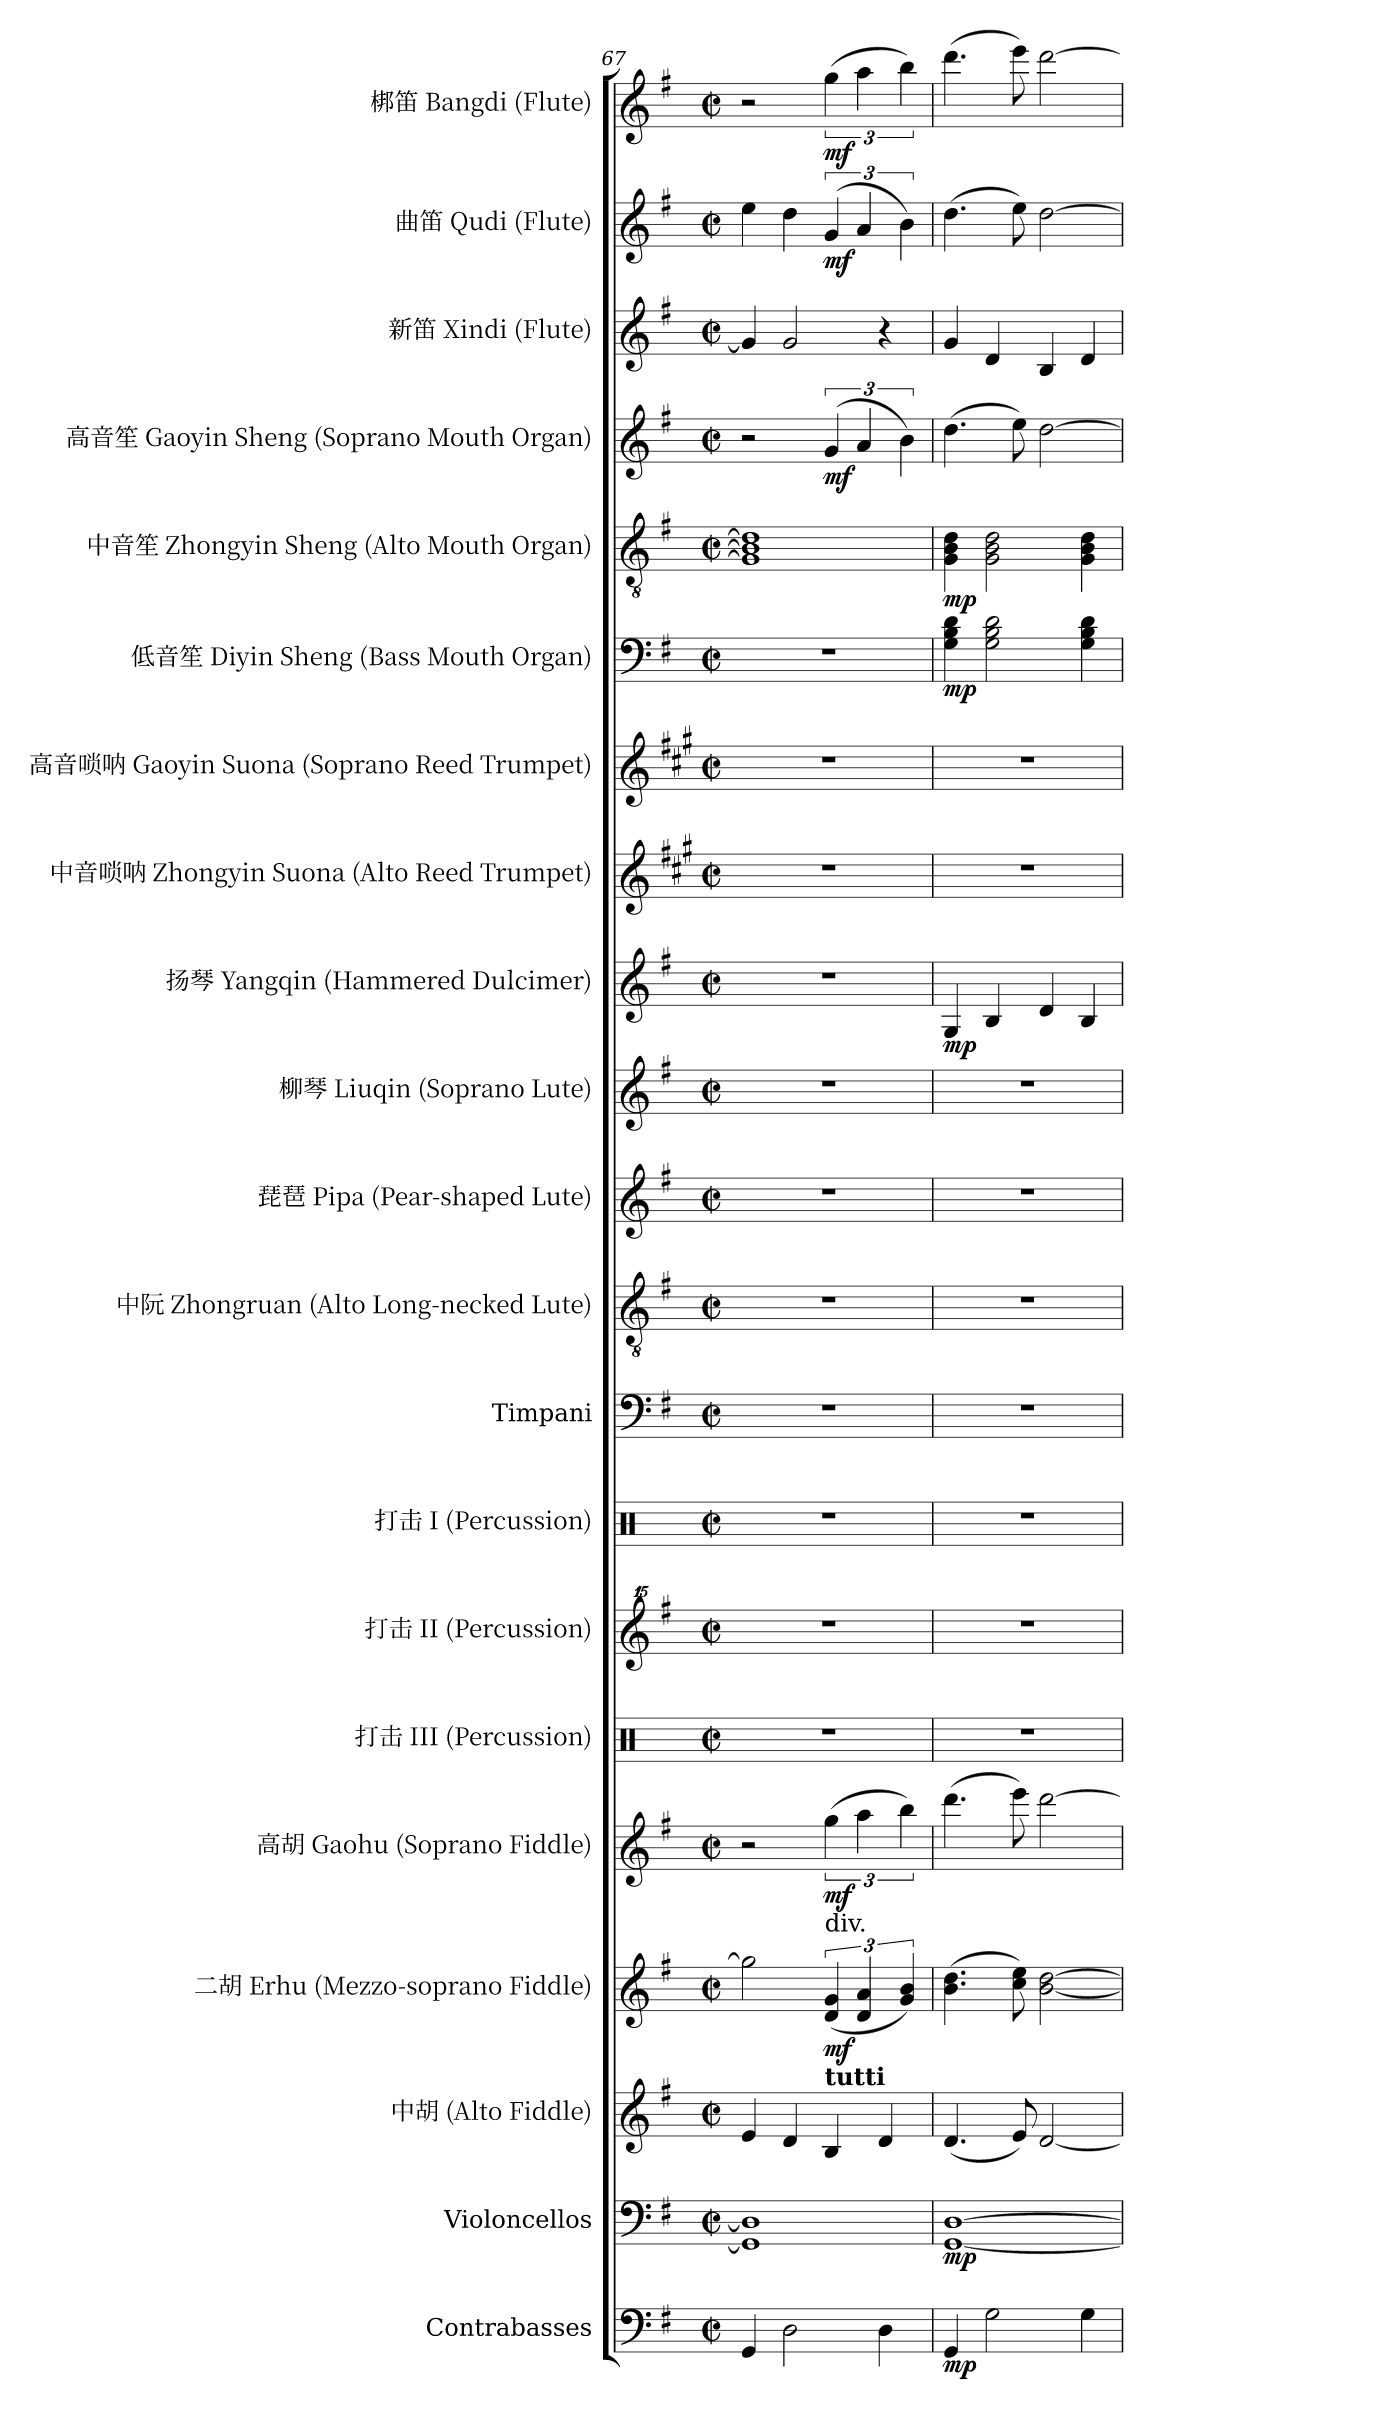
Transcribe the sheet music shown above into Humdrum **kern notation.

**kern	**dynam	**kern	**dynam	**kern	**kern	**dynam	**kern	**dynam	**kern	**kern	**kern	**kern	**kern	**kern	**kern	**kern	**dynam	**kern	**kern	**kern	**dynam	**kern	**dynam	**kern	**dynam	**kern	**kern	**dynam	**kern	**dynam
*part21	*part21	*part20	*part20	*part19	*part18	*part18	*part17	*part17	*part16	*part15	*part14	*part13	*part12	*part11	*part10	*part9	*part9	*part8	*part7	*part6	*part6	*part5	*part5	*part4	*part4	*part3	*part2	*part2	*part1	*part1
*staff21	*staff21	*staff20	*staff20	*staff19	*staff18	*staff18	*staff17	*staff17	*staff16	*staff15	*staff14	*staff13	*staff12	*staff11	*staff10	*staff9	*staff9	*staff8	*staff7	*staff6	*staff6	*staff5	*staff5	*staff4	*staff4	*staff3	*staff2	*staff2	*staff1	*staff1
*I"Contrabasses	*	*I"Violoncellos	*	*I"中胡 (Alto Fiddle)	*I"二胡 Erhu (Mezzo-soprano Fiddle)	*	*I"高胡 Gaohu (Soprano Fiddle)	*	*I"打击 III (Percussion)	*I"打击 II (Percussion)	*I"打击 I (Percussion)	*I"Timpani	*I"中阮 Zhongruan (Alto Long-necked Lute)	*I"琵琶 Pipa (Pear-shaped Lute)	*I"柳琴 Liuqin (Soprano Lute)	*I"扬琴 Yangqin  (Hammered Dulcimer)	*	*I"中音唢呐 Zhongyin Suona (Alto Reed Trumpet)	*I"高音唢呐 Gaoyin Suona (Soprano Reed Trumpet)	*I"低音笙 Diyin Sheng (Bass Mouth Organ)	*	*I"中音笙 Zhongyin Sheng (Alto Mouth Organ)	*	*I"高音笙 Gaoyin Sheng (Soprano Mouth Organ)	*	*I"新笛 Xindi (Flute)	*I"曲笛 Qudi (Flute)	*	*I"梆笛 Bangdi (Flute)	*
*I'Cbs.	*	*I'Vcs.	*	*	*	*	*	*	*I'打击 III	*I'打击 II	*I'打击 I	*I'Timp.	*	*	*	*	*	*	*	*	*	*	*	*	*	*	*	*	*	*
!!LO:PB:g=z
*clefF4	*	*clefF4	*	*clefG2	*clefG2	*	*clefG2	*	*clefX	*clefG^^2	*clefX	*clefF4	*clefGv2	*clefG2	*clefG2	*clefG2	*	*clefG2	*clefG2	*clefF4	*	*clefGv2	*	*clefG2	*	*clefG2	*clefG2	*	*clefG2	*
*	*	*	*	*	*	*	*	*	*	*	*	*	*	*ITrd7c12	*	*	*	*ITrd1c2	*ITrd1c2	*	*	*	*	*	*	*	*	*	*	*
*k[f#]	*	*k[f#]	*	*k[f#]	*k[f#]	*	*k[f#]	*	*k[]	*k[f#]	*k[]	*k[f#]	*k[f#]	*k[f#]	*k[f#]	*k[f#]	*	*k[f#]	*k[f#]	*k[f#]	*	*k[f#]	*	*k[f#]	*	*k[f#]	*k[f#]	*	*k[f#]	*
*M2/2	*	*M2/2	*	*M2/2	*M2/2	*	*M2/2	*	*M2/2	*M2/2	*M2/2	*M2/2	*M2/2	*M2/2	*M2/2	*M2/2	*	*M2/2	*M2/2	*M2/2	*	*M2/2	*	*M2/2	*	*M2/2	*M2/2	*	*M2/2	*
*met(c|)	*	*met(c|)	*	*met(c|)	*met(c|)	*	*met(c|)	*	*met(c|)	*met(c|)	*met(c|)	*met(c|)	*met(c|)	*met(c|)	*met(c|)	*met(c|)	*	*met(c|)	*met(c|)	*met(c|)	*	*met(c|)	*	*met(c|)	*	*met(c|)	*met(c|)	*	*met(c|)	*
=67	=67	=67	=67	=67	=67	=67	=67	=67	=67	=67	=67	=67	=67	=67	=67	=67	=67	=67	=67	=67	=67	=67	=67	=67	=67	=67	=67	=67	=67	=67
4GG/	.	1GG] 1D]	.	4e/	2gg\]	.	2r	.	1r	1r	1r	1r	1r	1r	1r	1r	.	1r	1r	1r	.	1G] 1B] 1d]	.	2r	.	4g/]	4ee\	.	2r	.
2D\	.	.	.	4d/	.	.	.	.	.	.	.	.	.	.	.	.	.	.	.	.	.	.	.	.	.	2g/	4dd\	.	.	.
!	!	!	!	!	!LO:TX:b:B:t=tutti	!	!	!	!	!	!	!	!	!	!	!	!	!	!	!	!	!	!	!	!	!	!	!	!	!
!	!	!	!	!	!LO:TX:a:t=div.	!	!	!	!	!	!	!	!	!	!	!	!	!	!	!	!	!	!	!	!	!	!	!	!	!
!	!	!	!	!	!	!LO:DY:b	!	!LO:DY:b	!	!	!	!	!	!	!	!	!	!	!	!	!	!	!	!	!LO:DY:b	!	!	!LO:DY:b	!	!LO:DY:b
.	.	.	.	4B/	(6d/ 6g/	mf	(6gg\	mf	.	.	.	.	.	.	.	.	.	.	.	.	.	.	.	(6g/	mf	.	(6g/	mf	(6gg\	mf
.	.	.	.	.	6d/ 6a/	.	6aa\	.	.	.	.	.	.	.	.	.	.	.	.	.	.	.	.	6a/	.	.	6a/	.	6aa\	.
4D\	.	.	.	4d/	.	.	.	.	.	.	.	.	.	.	.	.	.	.	.	.	.	.	.	.	.	4r	.	.	.	.
.	.	.	.	.	6g/ 6b/)	.	6bb\)	.	.	.	.	.	.	.	.	.	.	.	.	.	.	.	.	6b\)	.	.	6b\)	.	6bb\)	.
=68	=68	=68	=68	=68	=68	=68	=68	=68	=68	=68	=68	=68	=68	=68	=68	=68	=68	=68	=68	=68	=68	=68	=68	=68	=68	=68	=68	=68	=68	=68
!	!LO:DY:b	!	!LO:DY:b	!	!	!	!	!	!	!	!	!	!	!	!	!	!LO:DY:b	!	!	!	!LO:DY:b	!	!LO:DY:b	!	!	!	!	!	!	!
4GG/	mp	[1GG [1D	mp	(4.d/	(4.b\ 4.dd\	.	(4.ddd\	.	1r	1r	1r	1r	1r	1r	1r	4G/	mp	1r	1r	4G\ 4B\ 4d\	mp	4G\ 4B\ 4d\	mp	(4.dd\	.	4g/	(4.dd\	.	(4.ddd\	.
2G\	.	.	.	.	.	.	.	.	.	.	.	.	.	.	.	4B/	.	.	.	2G\ 2B\ 2d\	.	2G\ 2B\ 2d\	.	.	.	4d/	.	.	.	.
.	.	.	.	8e/)	8cc\ 8ee\)	.	8eee\)	.	.	.	.	.	.	.	.	.	.	.	.	.	.	.	.	8ee\)	.	.	8ee\)	.	8eee\)	.
.	.	.	.	[2d/	[2b\ [2dd\	.	[2ddd\	.	.	.	.	.	.	.	.	4d/	.	.	.	.	.	.	.	[2dd\	.	4B/	[2dd\	.	[2ddd\	.
4G\	.	.	.	.	.	.	.	.	.	.	.	.	.	.	.	4B/	.	.	.	4G\ 4B\ 4d\	.	4G\ 4B\ 4d\	.	.	.	4d/	.	.	.	.
=	=	=	=	=	=	=	=	=	=	=	=	=	=	=	=	=	=	=	=	=	=	=	=	=	=	=	=	=	=	=
*-	*-	*-	*-	*-	*-	*-	*-	*-	*-	*-	*-	*-	*-	*-	*-	*-	*-	*-	*-	*-	*-	*-	*-	*-	*-	*-	*-	*-	*-	*-
